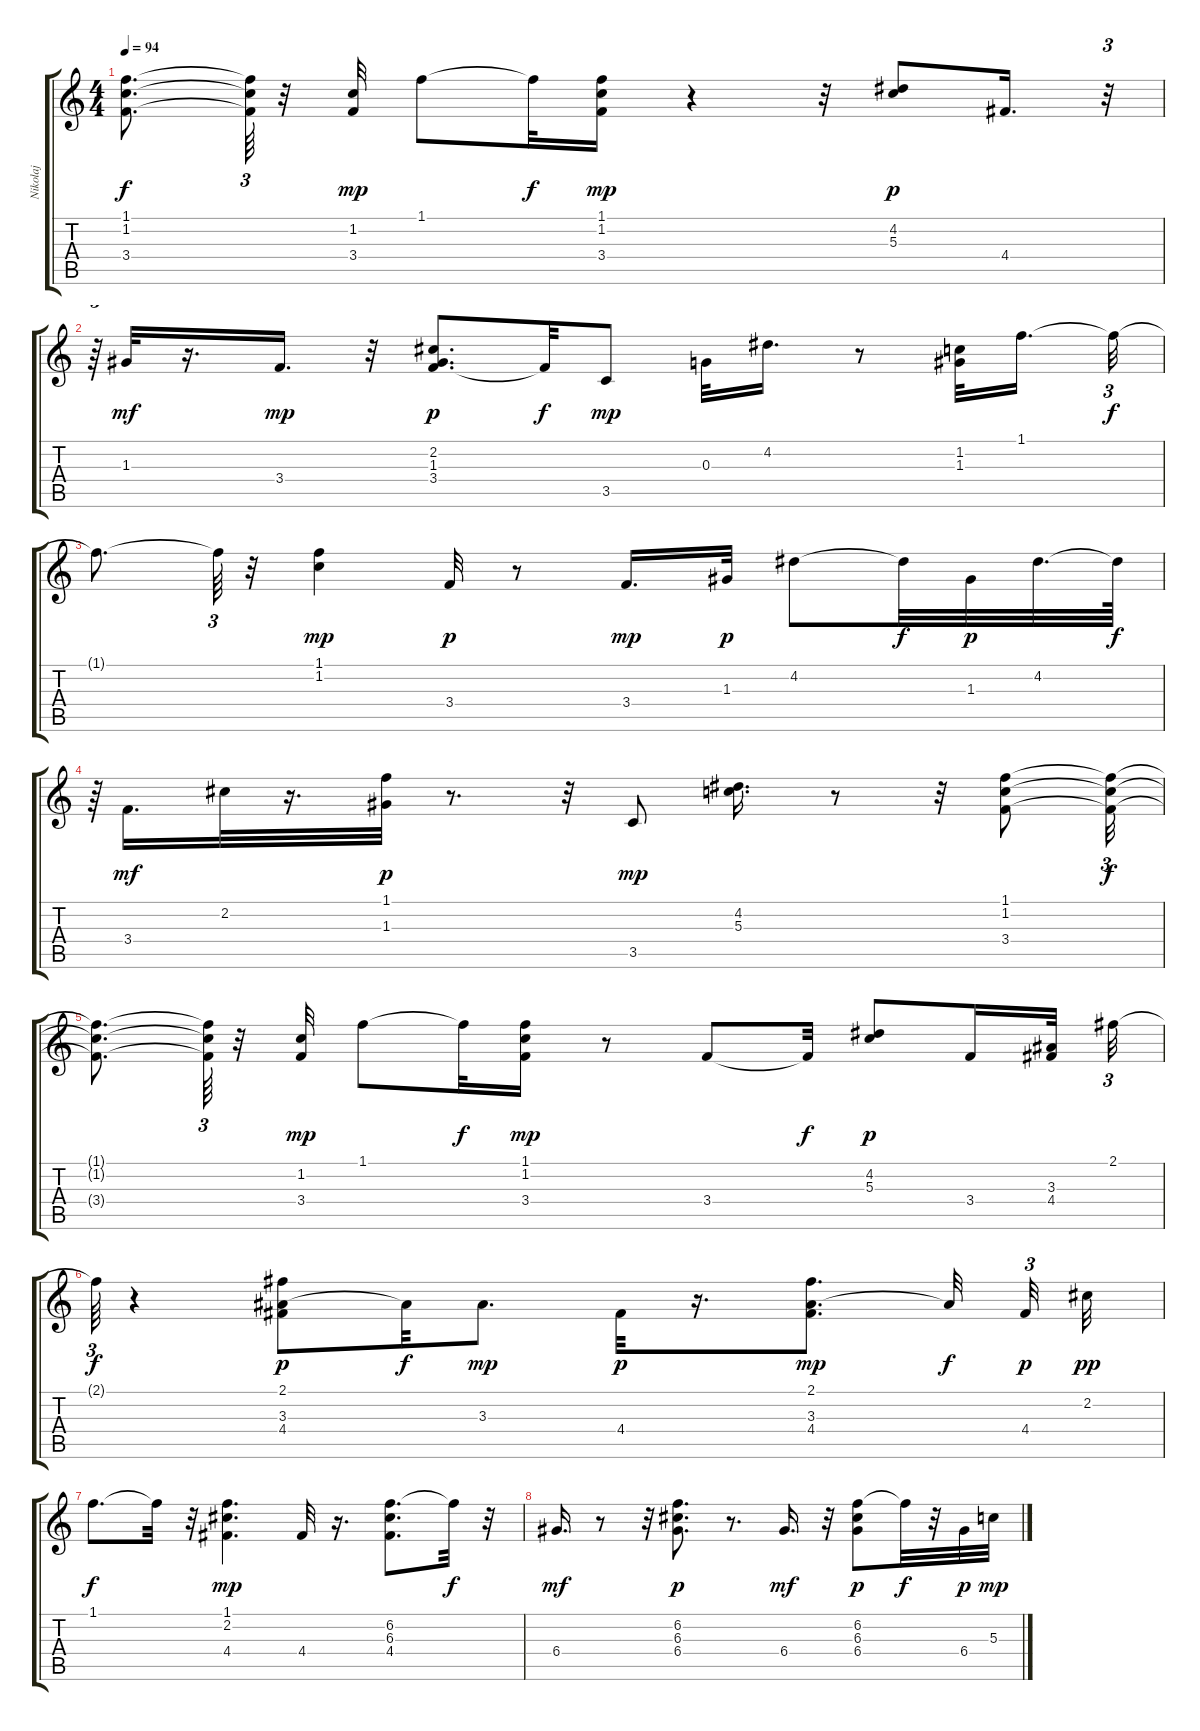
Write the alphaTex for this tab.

\track ("Nikolaj" "Nikolaj") {instrument acousticguitarsteel}
\staff {score tabs}
\tuning (E4 B3 G3 D3 A2 E2) {hide}
\ts (4 4)
\tempo 94
\clef g2
\ks c
(1.1{t} 1.2{t} 3.4{t}).8{d dy f} (1.1{t} 1.2{t} 3.4{t}).64{tu (3 2)} r.32 (1.2 3.4).32{dy mp} 1.1.8 1.1{t}.32{dy f} (1.1 1.2 3.4).16{dy mp} r.4 r.32 (4.2 5.3).8{dy p} 4.4.16{d} r.32{tu (3 2)} |
r.64{tu (3 2)} 1.3.32{dy mf} r.16{d} 3.4.16{d dy mp} r.32 (2.2 1.3 3.4).8{d dy p} 3.4{t}.32{dy f} 3.5.8{dy mp} 0.3.32 4.2.16{d} r.8 (1.2 1.3).32 1.1.16{d beam splitsecondary} 1.1{t}.32{tu (3 2) dy f} |
1.1{t}.8{d} 1.1{t}.64{tu (3 2)} r.32 (1.1 1.2).4{dy mp} 3.4.32{dy p} r.8 3.4.16{d dy mp} 1.3.32{dy p} 4.2.8 4.2{t}.32{dy f} 1.3.32{dy p} 4.2.32{d} 4.2{t}.64{dy f} |
r.64{tu (3 2)} 3.4.16{d dy mf} 2.2.32 r.16{d} (1.1 1.3).32{dy p} r.8{d} r.32 3.5.8{dy mp} (4.2 5.3).16{d} r.8 r.32 (1.1 1.2 3.4).8 (1.1{t} 1.2{t} 3.4{t}).32{tu (3 2) dy f} |
(1.1{t} 1.2{t} 3.4{t}).8{d} (1.1{t} 1.2{t} 3.4{t}).64{tu (3 2)} r.32 (1.2 3.4).32{dy mp} 1.1.8 1.1{t}.32{dy f} (1.1 1.2 3.4).16{dy mp} r.8 3.4.8 3.4{t}.32{dy f} (4.2 5.3).8{dy p} 3.4.16 (3.3 4.4).32 2.1.32{tu (3 2)} |
2.1{t}.64{tu (3 2) dy f} r.4 (2.1 3.3 4.4).8{dy p} 3.3{t}.32{dy f} 3.3.8{d dy mp} 4.4.32{dy p} r.16{d} (2.1 3.3 4.4).8{d dy mp} 3.3{t}.32{dy f beam splitsecondary} 4.4.32{tu (3 2) dy p} 2.2.32{dy pp} |
1.1.8{d dy f} 1.1{t}.32 r.32 (1.1 2.2 4.4).4{d dy mp} 4.4.32 r.16{d} (6.2 6.3 4.4).8{d} 6.2{t}.32{dy f} r.32 |
6.4.16{d dy mf} r.8 r.32 (6.2 6.3 6.4).8{d dy p} r.8{d} 6.4.16{d dy mf} r.32 (6.2 6.3 6.4).8{dy p} 6.2{t}.32{dy f} r.32 6.4.32{dy p} 5.3.32{dy mp}
